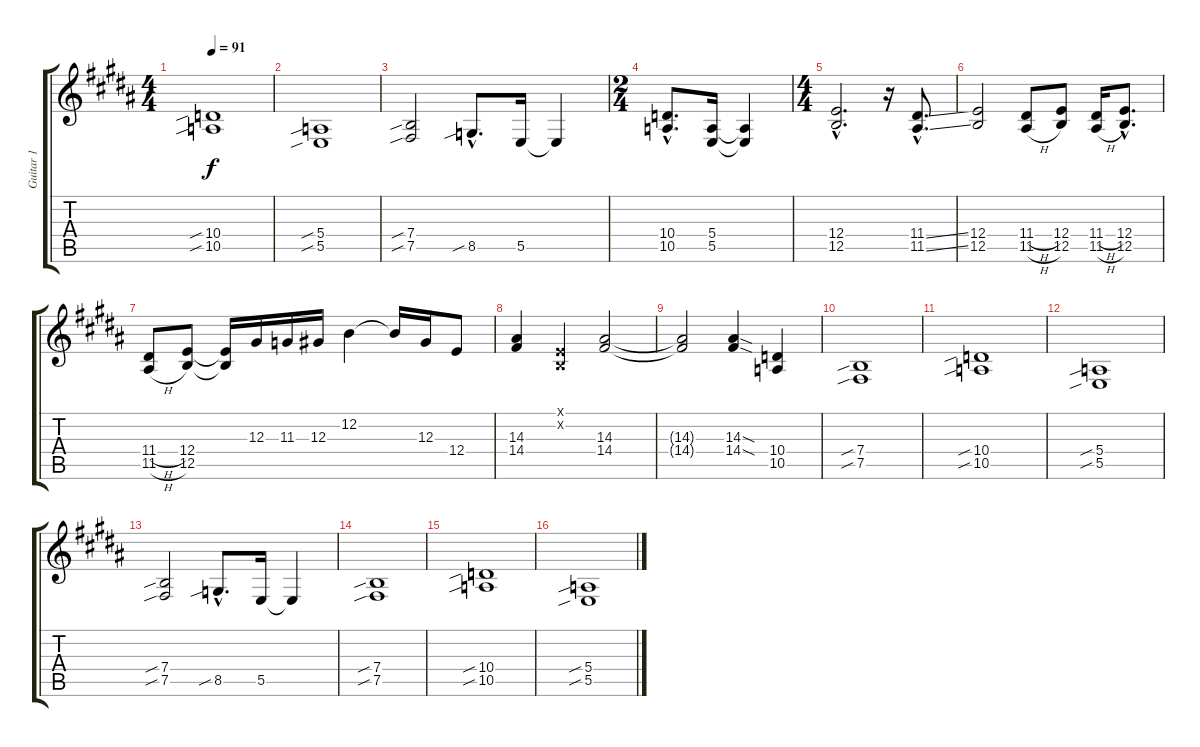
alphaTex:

\track ("Guitar 1" "Guitar 1") {instrument lead5charang}
\staff {score tabs}
\tuning (E4 B3 Ab3 E3 B2 E2) {hide}
\ts (4 4)
\tempo 91
\clef g2
\ks b
(10.4{sib} 10.5{sib}).1{dy f} |
(5.4{sib} 5.5{sib}).1 |
(7.4{sib} 7.5{sib}).2 8.5{sib hac}.8{d} 5.5.16 5.5{t}.4 |
\ts (2 4)
(10.4{hac} 10.5{hac}).8{d} (5.4 5.5).16 (5.4{t} 5.5{t}).4 |
\ts (4 4)
(12.4{hac} 12.5{hac}).2{d} r.16 (11.4{ss hac} 11.5{ss hac}).8{d} |
(12.4 12.5).2 (11.4{h} 11.5{h}).8 (12.4 12.5).8 (11.4{h} 11.5{h}).16 (12.4{hac} 12.5{hac}).8{d} |
(11.4{h} 11.5{h}).8 (12.4 12.5).8 (12.4{t} 12.5{t}).16 12.3.16 11.3.16 12.3.16 12.2.4 12.2{t}.16 12.3.16 12.4.8 |
(14.3 14.4).4 (0.1{x} 0.2{x}).4 (14.3 14.4).2 |
(14.3{t} 14.4{t}).2 (14.3{sod} 14.4{sod}).4 (10.4 10.5).4 |
(7.4{sib} 7.5{sib}).1 |
(10.4{sib} 10.5{sib}).1 |
(5.4{sib} 5.5{sib}).1 |
(7.4{sib} 7.5{sib}).2 8.5{sib hac}.8{d} 5.5.16 5.5{t}.4 |
(7.4{sib} 7.5{sib}).1 |
(10.4{sib} 10.5{sib}).1 |
(5.4{sib} 5.5{sib}).1
